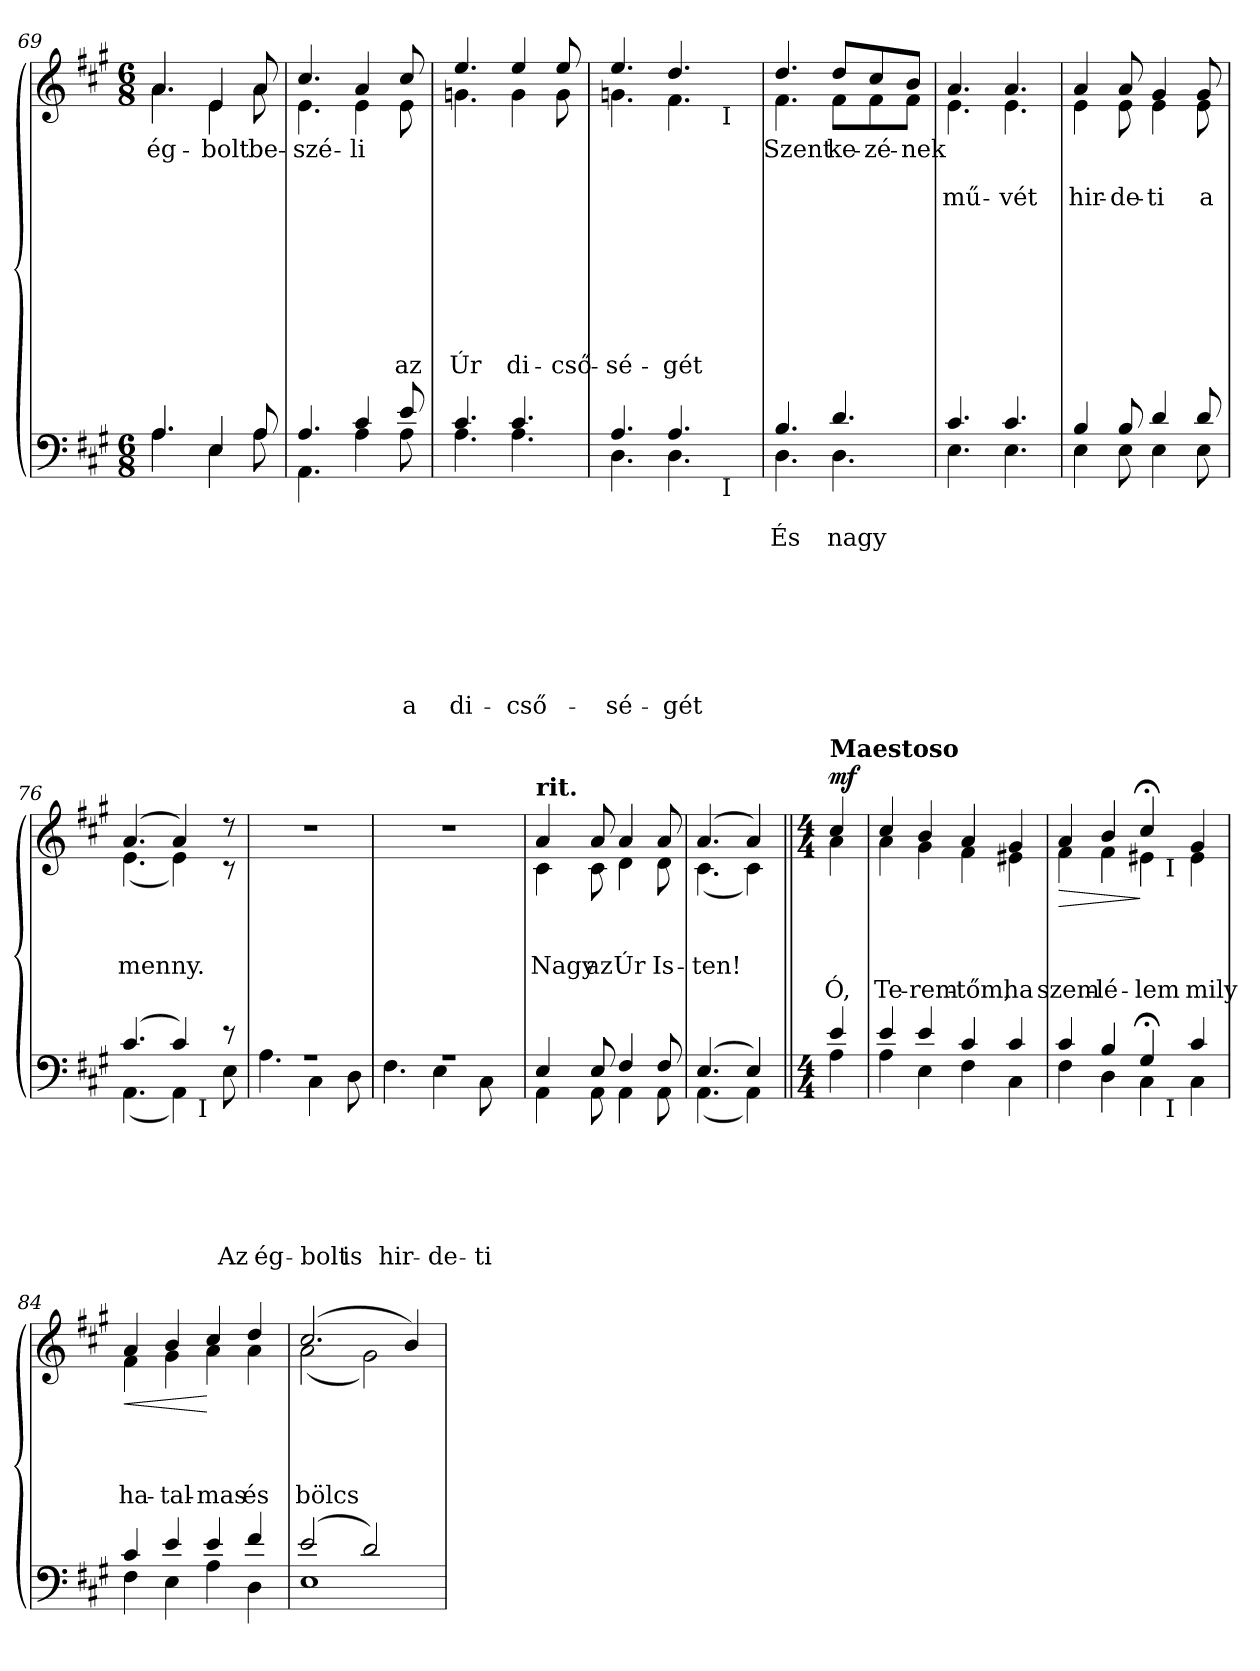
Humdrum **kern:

**kern	**text	**text	**text	**text	**text	**text	**text	**text	**text	**kern	**text	**text	**text	**text	**text	**text	**text	**text	**text	**text	**dynam
*part2	*part2	*part2	*part2	*part2	*part2	*part2	*part2	*part2	*part2	*part1	*part1	*part1	*part1	*part1	*part1	*part1	*part1	*part1	*part1	*part1	*part1
*staff2	*staff2	*staff2	*staff2	*staff2	*staff2	*staff2	*staff2	*staff2	*staff2	*staff1	*staff1	*staff1	*staff1	*staff1	*staff1	*staff1	*staff1	*staff1	*staff1	*staff1	*staff1
*clefF4	*	*	*	*	*	*	*	*	*	*clefG2	*	*	*	*	*	*	*	*	*	*	*
*k[f#c#g#]	*	*	*	*	*	*	*	*	*	*k[f#c#g#]	*	*	*	*	*	*	*	*	*	*	*
*f#:	*	*	*	*	*	*	*	*	*	*f#:	*	*	*	*	*	*	*	*	*	*	*
*M6/8	*	*	*	*	*	*	*	*	*	*M6/8	*	*	*	*	*	*	*	*	*	*	*
=69	=69	=69	=69	=69	=69	=69	=69	=69	=69	=69	=69	=69	=69	=69	=69	=69	=69	=69	=69	=69	=69
*^	*	*	*	*	*	*	*	*	*	*^	*	*	*	*	*	*	*	*	*	*	*
!	!	!	!	!	!	!	!	!	!	!	!	!	!LO:LY:b	!	!	!	!	!	!	!	!	!	!
4.A/	4.A\	.	.	.	.	.	.	.	.	.	4.a/	4.a\	ég-	.	.	.	.	.	.	.	.	.	.
!	!	!	!	!	!	!	!	!	!	!	!	!	!LO:LY:b	!	!	!	!	!	!	!	!	!	!
4E/	4E\	.	.	.	.	.	.	.	.	.	4e/	4e\	-bolt	.	.	.	.	.	.	.	.	.	.
!	!	!	!	!	!	!	!	!	!	!	!	!	!LO:LY:b	!	!	!	!	!	!	!	!	!	!
8A/	8A\	.	.	.	.	.	.	.	.	.	8a/	8a\	be-	.	.	.	.	.	.	.	.	.	.
=70	=70	=70	=70	=70	=70	=70	=70	=70	=70	=70	=70	=70	=70	=70	=70	=70	=70	=70	=70	=70	=70	=70	=70
!	!	!	!	!	!	!	!	!	!	!	!	!	!LO:LY:b	!	!	!	!	!	!	!	!	!	!
4.A/	4.AA\	.	.	.	.	.	.	.	.	.	4.cc#/	4.e\	-szé-	.	.	.	.	.	.	.	.	.	.
!	!	!	!	!	!	!	!	!	!	!	!	!	!LO:LY:b	!	!	!	!	!	!	!	!	!	!
4c#/	4A\	.	.	.	.	.	.	.	.	.	4a/	4e\	-li	.	.	.	.	.	.	.	.	.	.
!	!	!	!	!	!	!	!	!	!	!LO:LY:a	!	!	!	!	!	!	!	!	!	!	!	!	!
!	!	!	!	!	!	!	!	!	!	!	!	!	!	!	!	!	!	!	!	!	!	!LO:LY:b	!
8e/	8A\	.	.	.	.	.	.	.	.	a	8cc#/	8e\	.	.	.	.	.	.	.	.	.	az	.
=71	=71	=71	=71	=71	=71	=71	=71	=71	=71	=71	=71	=71	=71	=71	=71	=71	=71	=71	=71	=71	=71	=71	=71
!	!	!	!	!	!	!	!	!	!	!LO:LY:a	!	!	!	!	!	!	!	!	!	!	!	!	!
!	!	!	!	!	!	!	!	!	!	!	!	!	!	!	!	!	!	!	!	!	!	!LO:LY:b	!
4.c#/	4.A\	.	.	.	.	.	.	.	.	di-	4.ee/	4.gn\	.	.	.	.	.	.	.	.	.	Úr	.
!	!	!	!	!	!	!	!	!	!	!LO:LY:a	!	!	!	!	!	!	!	!	!	!	!	!	!
!	!	!	!	!	!	!	!	!	!	!	!	!	!	!	!	!	!	!	!	!	!	!LO:LY:b	!
4.c#/	4.A\	.	.	.	.	.	.	.	.	-cső-	4ee/	4g\	.	.	.	.	.	.	.	.	.	di-	.
!	!	!	!	!	!	!	!	!	!	!	!	!	!	!	!	!	!	!	!	!	!	!LO:LY:b	!
.	.	.	.	.	.	.	.	.	.	.	8ee/	8g\	.	.	.	.	.	.	.	.	.	-cső-	.
*v	*v	*	*	*	*	*	*	*	*	*	*	*	*	*	*	*	*	*	*	*	*	*	*
*	*	*	*	*	*	*	*	*	*	*v	*v	*	*	*	*	*	*	*	*	*	*	*
=72	=72	=72	=72	=72	=72	=72	=72	=72	=72	=72	=72	=72	=72	=72	=72	=72	=72	=72	=72	=72	=72
*	*	*	*	*	*	*	*	*	*	*^	*	*	*	*	*	*	*	*	*	*	*
!	!	!	!	!	!	!	!	!	!LO:LY:a	!	!	!	!	!	!	!	!	!	!	!	!	!
*^	*	*	*	*	*	*	*	*	*	*	*	*	*	*	*	*	*	*	*	*	*	*
!	!	!	!	!	!	!	!	!	!	!	!	!	!	!	!	!	!	!	!	!	!	!LO:LY:b	!
*	*^	*	*	*	*	*	*	*	*	*	*	*^	*	*	*	*	*	*	*	*	*	*	*
4.A/	4.D\	2ryy	.	.	.	.	.	.	.	.	-sé-	4.ee/	4.gn\	2ryy	.	.	.	.	.	.	.	.	.	-sé-	.
!	!	!	!	!	!	!	!	!	!	!	!LO:LY:a	!	!	!	!	!	!	!	!	!	!	!	!	!	!
!	!	!	!	!	!	!	!	!	!	!	!	!	!	!	!	!	!	!	!	!	!	!	!	!LO:LY:b	!
4.A/	4.D\	.	.	.	.	.	.	.	.	.	-gét	4.dd/	4.f#\	.	.	.	.	.	.	.	.	.	.	-gét	.
.	.	16.ryy	.	.	.	.	.	.	.	.	.	.	.	16.ryy	.	.	.	.	.	.	.	.	.	.	.
!	!	!	!	!	!	!	!	!	!	!	!	!	!	!LO:TX:b:t=I	!	!	!	!	!	!	!	!	!	!	!
!	!	!LO:TX:b:t=I	!	!	!	!	!	!	!	!	!	!	!	!	!	!	!	!	!	!	!	!	!	!	!
.	.	8ryy	.	.	.	.	.	.	.	.	.	.	.	8ryy	.	.	.	.	.	.	.	.	.	.	.
.	.	32ryy	.	.	.	.	.	.	.	.	.	.	.	32ryy	.	.	.	.	.	.	.	.	.	.	.
*v	*v	*v	*	*	*	*	*	*	*	*	*	*	*	*	*	*	*	*	*	*	*	*	*	*	*
*	*	*	*	*	*	*	*	*	*	*v	*v	*v	*	*	*	*	*	*	*	*	*	*	*
!!LO:LB:g=z
=73	=73	=73	=73	=73	=73	=73	=73	=73	=73	=73	=73	=73	=73	=73	=73	=73	=73	=73	=73	=73	=73
*^	*	*	*	*	*	*	*	*	*	*^	*	*	*	*	*	*	*	*	*	*	*
*	*^	*	*	*	*	*	*	*	*	*	*	*^	*	*	*	*	*	*	*	*	*	*	*
!	!	!	!	!LO:LY:a	!	!	!	!	!	!	!	!	!	!	!	!	!	!	!	!	!	!	!	!	!
*	*v	*v	*	*	*	*	*	*	*	*	*	*	*	*	*	*	*	*	*	*	*	*	*	*	*
*	*	*	*	*	*	*	*	*	*	*	*v	*v	*v	*	*	*	*	*	*	*	*	*	*	*
*	*^	*	*	*	*	*	*	*	*	*	*^	*	*	*	*	*	*	*	*	*	*	*
*	*	*	*	*	*	*	*	*	*	*	*	*	*^	*	*	*	*	*	*	*	*	*	*	*
!	!	!	!	!	!	!	!	!	!	!	!	!	!	!	!LO:LY:b	!	!	!	!	!	!	!	!	!	!
*	*v	*v	*	*	*	*	*	*	*	*	*	*	*	*	*	*	*	*	*	*	*	*	*	*	*
*	*	*	*	*	*	*	*	*	*	*	*	*v	*v	*	*	*	*	*	*	*	*	*	*	*
4.B/	4.D\	.	És	.	.	.	.	.	.	.	4.dd/	4.f#\	Szent	.	.	.	.	.	.	.	.	.	.
!	!	!	!LO:LY:a	!	!	!	!	!	!	!	!	!	!	!	!	!	!	!	!	!	!	!	!
!	!	!	!	!	!	!	!	!	!	!	!	!	!LO:LY:b	!	!	!	!	!	!	!	!	!	!
4.d/	4.D\	.	nagy	.	.	.	.	.	.	.	8dd/L	8f#\L	ke-	.	.	.	.	.	.	.	.	.	.
!	!	!	!	!	!	!	!	!	!	!	!	!	!LO:LY:b	!	!	!	!	!	!	!	!	!	!
.	.	.	.	.	.	.	.	.	.	.	8cc#/	8f#\	-zé-	.	.	.	.	.	.	.	.	.	.
!	!	!	!	!	!	!	!	!	!	!	!	!	!LO:LY:b	!	!	!	!	!	!	!	!	!	!
.	.	.	.	.	.	.	.	.	.	.	8b/J	8f#\J	-nek	.	.	.	.	.	.	.	.	.	.
=74	=74	=74	=74	=74	=74	=74	=74	=74	=74	=74	=74	=74	=74	=74	=74	=74	=74	=74	=74	=74	=74	=74	=74
!	!	!	!	!	!	!	!	!	!	!	!	!	!	!	!LO:LY:b	!	!	!	!	!	!	!	!
4.c#/	4.E\	.	.	.	.	.	.	.	.	.	4.a/	4.e\	.	.	mű-	.	.	.	.	.	.	.	.
!	!	!	!	!	!	!	!	!	!	!	!	!	!	!	!LO:LY:b	!	!	!	!	!	!	!	!
4.c#/	4.E\	.	.	.	.	.	.	.	.	.	4.a/	4.e\	.	.	-vét	.	.	.	.	.	.	.	.
=75	=75	=75	=75	=75	=75	=75	=75	=75	=75	=75	=75	=75	=75	=75	=75	=75	=75	=75	=75	=75	=75	=75	=75
!	!	!	!	!	!	!	!	!	!	!	!	!	!	!	!LO:LY:b	!	!	!	!	!	!	!	!
4B/	4E\	.	.	.	.	.	.	.	.	.	4a/	4e\	.	.	hir-	.	.	.	.	.	.	.	.
!	!	!	!	!	!	!	!	!	!	!	!	!	!	!	!LO:LY:b	!	!	!	!	!	!	!	!
8B/	8E\	.	.	.	.	.	.	.	.	.	8a/	8e\	.	.	-de-	.	.	.	.	.	.	.	.
!	!	!	!	!	!	!	!	!	!	!	!	!	!	!	!LO:LY:b	!	!	!	!	!	!	!	!
4d/	4E\	.	.	.	.	.	.	.	.	.	4g#/	4e\	.	.	-ti	.	.	.	.	.	.	.	.
!	!	!	!	!	!	!	!	!	!	!	!	!	!	!	!LO:LY:b	!	!	!	!	!	!	!	!
8d/	8E\	.	.	.	.	.	.	.	.	.	8g#/	8e\	.	.	a	.	.	.	.	.	.	.	.
=76	=76	=76	=76	=76	=76	=76	=76	=76	=76	=76	=76	=76	=76	=76	=76	=76	=76	=76	=76	=76	=76	=76	=76
!	!	!	!	!	!	!	!	!	!	!	!	!	!	!	!LO:LY:b	!	!	!	!	!	!	!	!
*	*^	*	*	*	*	*	*	*	*	*	*	*	*	*	*	*	*	*	*	*	*	*	*
(>4.c#/	(<4.AA\	2ryy	.	.	.	.	.	.	.	.	.	(>4.a/	(<4.e\	.	.	menny.	.	.	.	.	.	.	.	.
4c#/)	4AA\)	.	.	.	.	.	.	.	.	.	.	4a/)	4e\)	.	.	.	.	.	.	.	.	.	.	.
!	!	!LO:TX:b:t=I	!	!	!	!	!	!	!	!	!	!	!	!	!	!	!	!	!	!	!	!	!	!
.	.	4ryy	.	.	.	.	.	.	.	.	.	.	.	.	.	.	.	.	.	.	.	.	.	.
!	!	!	!	!	!	!	!	!LO:LY:b	!	!	!	!	!	!	!	!	!	!	!	!	!	!	!	!
8rd	8E\	.	.	.	.	.	.	Az	.	.	.	8r	8r	.	.	.	.	.	.	.	.	.	.	.
*	*v	*v	*	*	*	*	*	*	*	*	*	*	*	*	*	*	*	*	*	*	*	*	*	*
*	*	*	*	*	*	*	*	*	*	*	*v	*v	*	*	*	*	*	*	*	*	*	*	*
=77	=77	=77	=77	=77	=77	=77	=77	=77	=77	=77	=77	=77	=77	=77	=77	=77	=77	=77	=77	=77	=77	=77
*	*^	*	*	*	*	*	*	*	*	*	*^	*	*	*	*	*	*	*	*	*	*	*
!	!	!	!	!	!	!	!	!LO:LY:b	!	!	!	!	!	!	!	!	!	!	!	!	!	!	!	!
*	*v	*v	*	*	*	*	*	*	*	*	*	*	*	*	*	*	*	*	*	*	*	*	*	*
*	*	*	*	*	*	*	*	*	*	*	*v	*v	*	*	*	*	*	*	*	*	*	*	*
2.rA	4.A\	.	.	.	.	.	ég-	.	.	.	2.r	.	.	.	.	.	.	.	.	.	.	.
!	!	!	!	!	!	!	!LO:LY:b	!	!	!	!	!	!	!	!	!	!	!	!	!	!	!
.	4C#\	.	.	.	.	.	-bolt	.	.	.	.	.	.	.	.	.	.	.	.	.	.	.
!	!	!	!	!	!	!	!LO:LY:b	!	!	!	!	!	!	!	!	!	!	!	!	!	!	!
.	8D\	.	.	.	.	.	is	.	.	.	.	.	.	.	.	.	.	.	.	.	.	.
!!LO:PB:g=z
=78	=78	=78	=78	=78	=78	=78	=78	=78	=78	=78	=78	=78	=78	=78	=78	=78	=78	=78	=78	=78	=78	=78
!	!	!	!	!	!	!	!LO:LY:b	!	!	!	!	!	!	!	!	!	!	!	!	!	!	!
2.rA	4.F#\	.	.	.	.	.	hir-	.	.	.	2.r	.	.	.	.	.	.	.	.	.	.	.
!	!	!	!	!	!	!	!LO:LY:b	!	!	!	!	!	!	!	!	!	!	!	!	!	!	!
.	4E\	.	.	.	.	.	-de-	.	.	.	.	.	.	.	.	.	.	.	.	.	.	.
!	!	!	!	!	!	!	!LO:LY:b	!	!	!	!	!	!	!	!	!	!	!	!	!	!	!
.	8C#\	.	.	.	.	.	-ti	.	.	.	.	.	.	.	.	.	.	.	.	.	.	.
=79	=79	=79	=79	=79	=79	=79	=79	=79	=79	=79	=79	=79	=79	=79	=79	=79	=79	=79	=79	=79	=79	=79
*	*	*	*	*	*	*	*	*	*	*	*^	*	*	*	*	*	*	*	*	*	*	*
!	!	!	!	!	!	!	!	!	!	!	!LO:TX:a:B:t=rit.	!	!	!	!	!	!	!	!	!	!	!	!
!	!	!	!	!	!	!	!	!	!	!	!	!	!	!	!LO:LY:b	!	!	!	!	!	!	!	!
4E/	4AA\	.	.	.	.	.	.	.	.	.	4a/	4c#\	.	.	Nagy	.	.	.	.	.	.	.	.
!	!	!	!	!	!	!	!	!	!	!	!	!	!	!	!LO:LY:b	!	!	!	!	!	!	!	!
8E/	8AA\	.	.	.	.	.	.	.	.	.	8a/	8c#\	.	.	az	.	.	.	.	.	.	.	.
!	!	!	!	!	!	!	!	!	!	!	!	!	!	!	!LO:LY:b	!	!	!	!	!	!	!	!
4F#/	4AA\	.	.	.	.	.	.	.	.	.	4a/	4d\	.	.	Úr	.	.	.	.	.	.	.	.
!	!	!	!	!	!	!	!	!	!	!	!	!	!	!	!LO:LY:b	!	!	!	!	!	!	!	!
8F#/	8AA\	.	.	.	.	.	.	.	.	.	8a/	8d\	.	.	Is-	.	.	.	.	.	.	.	.
=80	=80	=80	=80	=80	=80	=80	=80	=80	=80	=80	=80	=80	=80	=80	=80	=80	=80	=80	=80	=80	=80	=80	=80
!	!	!	!	!	!	!	!	!	!	!	!	!	!	!	!LO:LY:b	!	!	!	!	!	!	!	!
(>4.E/	(<4.AA\	.	.	.	.	.	.	.	.	.	(>4.a/	(<4.c#\	.	.	-ten!	.	.	.	.	.	.	.	.
4E/)	4AA\)	.	.	.	.	.	.	.	.	.	4a/)	4c#\)	.	.	.	.	.	.	.	.	.	.	.
=81||	=81||	=81||	=81||	=81||	=81||	=81||	=81||	=81||	=81||	=81||	=81||	=81||	=81||	=81||	=81||	=81||	=81||	=81||	=81||	=81||	=81||	=81||	=81||
*M4/4	*	*	*	*	*	*	*	*	*	*	*M4/4	*	*	*	*	*	*	*	*	*	*	*	*
!	!	!	!	!	!	!	!	!	!	!	!LO:TX:a:B:t=Maestoso	!	!	!	!	!	!	!	!	!	!	!	!
!	!	!	!	!	!	!	!	!	!	!	!	!	!	!	!	!LO:LY:b	!	!	!	!	!	!	!LO:DY:b
4e/	4A\	.	.	.	.	.	.	.	.	.	4cc#/	4a\	.	.	.	Ó,	.	.	.	.	.	.	mf
=82	=82	=82	=82	=82	=82	=82	=82	=82	=82	=82	=82	=82	=82	=82	=82	=82	=82	=82	=82	=82	=82	=82	=82
!	!	!	!	!	!	!	!	!	!	!	!	!	!	!	!	!LO:LY:b	!	!	!	!	!	!	!
4e/	4A\	.	.	.	.	.	.	.	.	.	4cc#/	4a\	.	.	.	Te-	.	.	.	.	.	.	.
!	!	!	!	!	!	!	!	!	!	!	!	!	!	!	!	!LO:LY:b	!	!	!	!	!	!	!
4e/	4E\	.	.	.	.	.	.	.	.	.	4b/	4g#\	.	.	.	-rem-	.	.	.	.	.	.	.
!	!	!	!	!	!	!	!	!	!	!	!	!	!	!	!	!LO:LY:b	!	!	!	!	!	!	!
4c#/	4F#\	.	.	.	.	.	.	.	.	.	4a/	4f#\	.	.	.	-tőm,	.	.	.	.	.	.	.
!	!	!	!	!	!	!	!	!	!	!	!	!	!	!	!	!LO:LY:b	!	!	!	!	!	!	!
4c#/	4C#\	.	.	.	.	.	.	.	.	.	4g#/	4e#X\	.	.	.	ha	.	.	.	.	.	.	.
=83	=83	=83	=83	=83	=83	=83	=83	=83	=83	=83	=83	=83	=83	=83	=83	=83	=83	=83	=83	=83	=83	=83	=83
!	!	!	!	!	!	!	!	!	!	!	!	!	!	!	!	!	!	!	!	!	!	!	!LO:HP:b
!	!	!	!	!	!	!	!	!	!	!	!	!	!	!	!	!LO:LY:b	!	!	!	!	!	!	!
*	*^	*	*	*	*	*	*	*	*	*	*	*^	*	*	*	*	*	*	*	*	*	*	*
4c#/	4F#\	2ryy	.	.	.	.	.	.	.	.	.	4a/	4f#\	2ryy	.	.	.	szem-	.	.	.	.	.	.	>
!	!	!	!	!	!	!	!	!	!	!	!	!	!	!	!	!	!	!LO:LY:b	!	!	!	!	!	!	!
4B/	4D\	.	.	.	.	.	.	.	.	.	.	4b/	4f#\	.	.	.	.	-lé-	.	.	.	.	.	.	.
!	!	!	!	!	!	!	!	!	!	!	!	!	!	!	!	!	!	!LO:LY:b	!	!	!	!	!	!	!
4G#;/	4C#\	8ryy	.	.	.	.	.	.	.	.	.	4cc#;/	4e#X\	8ryy	.	.	.	-lem	.	.	.	.	.	.	]
!	!	!	!	!	!	!	!	!	!	!	!	!	!	!LO:TX:b:t=I	!	!	!	!	!	!	!	!	!	!	!
!	!	!LO:TX:b:t=I	!	!	!	!	!	!	!	!	!	!	!	!	!	!	!	!	!	!	!	!	!	!	!
.	.	4.ryy	.	.	.	.	.	.	.	.	.	.	.	4.ryy	.	.	.	.	.	.	.	.	.	.	.
!	!	!	!	!	!	!	!	!	!	!	!	!	!	!	!	!	!	!LO:LY:b	!	!	!	!	!	!	!
4c#/	4C#\	.	.	.	.	.	.	.	.	.	.	4g#/	4e#\	.	.	.	.	mily	.	.	.	.	.	.	.
!!LO:LB:g=z
=84	=84	=84	=84	=84	=84	=84	=84	=84	=84	=84	=84	=84	=84	=84	=84	=84	=84	=84	=84	=84	=84	=84	=84	=84	=84
!	!	!	!	!	!	!	!	!	!	!	!	!	!	!	!	!	!	!	!	!	!	!	!	!	!LO:HP:b
*	*v	*v	*	*	*	*	*	*	*	*	*	*	*	*	*	*	*	*	*	*	*	*	*	*	*
*	*	*	*	*	*	*	*	*	*	*	*	*v	*v	*	*	*	*	*	*	*	*	*	*	*
*	*^	*	*	*	*	*	*	*	*	*	*	*^	*	*	*	*	*	*	*	*	*	*	*
!	!	!	!	!	!	!	!	!	!	!	!	!	!	!	!	!	!	!LO:LY:b	!	!	!	!	!	!	!
*	*v	*v	*	*	*	*	*	*	*	*	*	*	*	*	*	*	*	*	*	*	*	*	*	*	*
*	*	*	*	*	*	*	*	*	*	*	*	*v	*v	*	*	*	*	*	*	*	*	*	*	*
4c#/	4F#\	.	.	.	.	.	.	.	.	.	4a/	4f#\	.	.	.	ha-	.	.	.	.	.	.	<
!	!	!	!	!	!	!	!	!	!	!	!	!	!	!	!	!LO:LY:b	!	!	!	!	!	!	!
4e/	4E\	.	.	.	.	.	.	.	.	.	4b/	4g#\	.	.	.	-tal-	.	.	.	.	.	.	.
!	!	!	!	!	!	!	!	!	!	!	!	!	!	!	!	!LO:LY:b	!	!	!	!	!	!	!
4e/	4A\	.	.	.	.	.	.	.	.	.	4cc#/	4a\	.	.	.	-mas	.	.	.	.	.	.	[
!	!	!	!	!	!	!	!	!	!	!	!	!	!	!	!	!LO:LY:b	!	!	!	!	!	!	!
4f#/	4D\	.	.	.	.	.	.	.	.	.	4dd/	4a\	.	.	.	és	.	.	.	.	.	.	.
=85	=85	=85	=85	=85	=85	=85	=85	=85	=85	=85	=85	=85	=85	=85	=85	=85	=85	=85	=85	=85	=85	=85	=85
!	!	!	!	!	!	!	!	!	!	!	!	!	!	!	!	!LO:LY:b	!	!	!	!	!	!	!
(>2e/	1E	.	.	.	.	.	.	.	.	.	(>2.cc#/	(<2a\	.	.	.	bölcs	.	.	.	.	.	.	.
2d/)	.	.	.	.	.	.	.	.	.	.	.	2g#\)	.	.	.	.	.	.	.	.	.	.	.
.	.	.	.	.	.	.	.	.	.	.	4b/)	.	.	.	.	.	.	.	.	.	.	.	.
*v	*v	*	*	*	*	*	*	*	*	*	*	*	*	*	*	*	*	*	*	*	*	*	*
*	*	*	*	*	*	*	*	*	*	*v	*v	*	*	*	*	*	*	*	*	*	*	*
=	=	=	=	=	=	=	=	=	=	=	=	=	=	=	=	=	=	=	=	=	=
*-	*-	*-	*-	*-	*-	*-	*-	*-	*-	*-	*-	*-	*-	*-	*-	*-	*-	*-	*-	*-	*-
